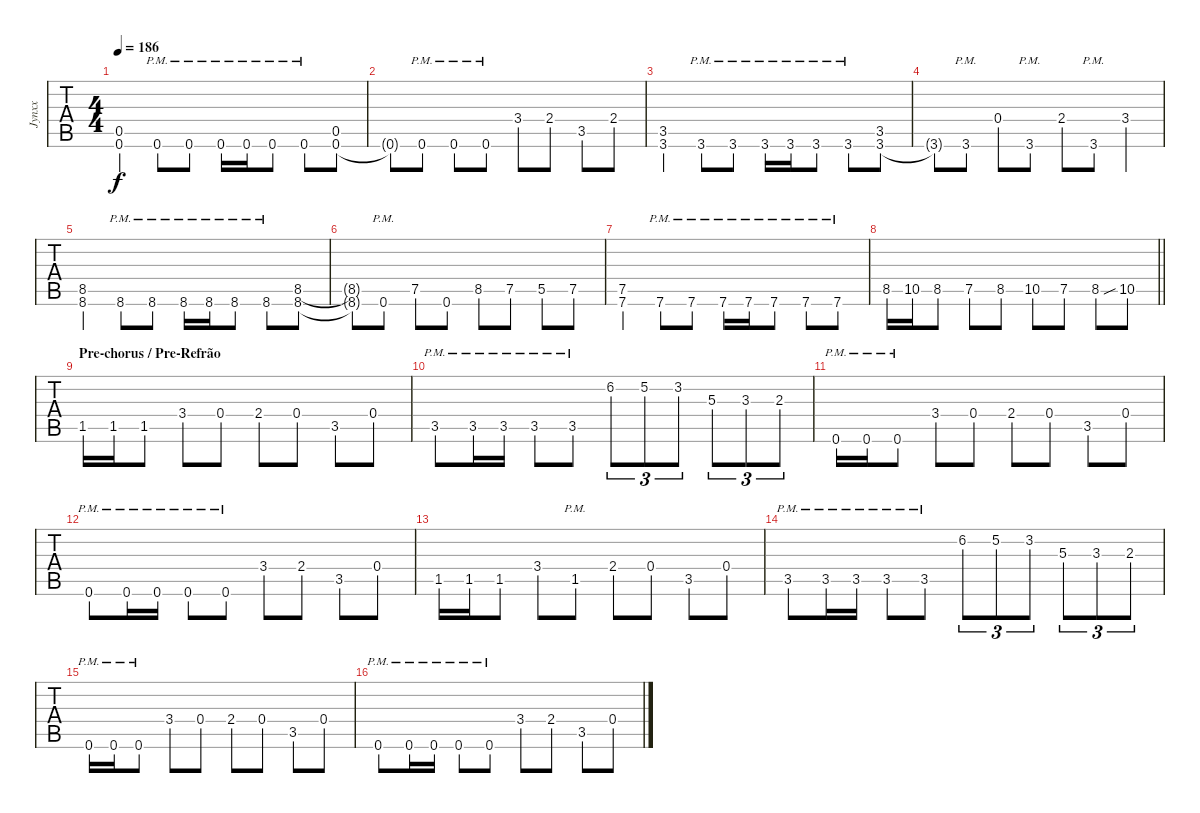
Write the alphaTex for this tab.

\track ("Jynxx" "Jynxx") {instrument overdrivenguitar}
\staff {tabs}
\tuning (Eb4 Bb3 Gb3 Db3 Ab2 Db2) {hide}
\ts (4 4)
\tempo 186
\clef g2
\ks c
(0.5 0.6).4{dy f} 0.6{pm}.8 0.6{pm}.8 0.6{pm}.16 0.6{pm}.16 0.6{pm}.8 0.6{pm}.8 (0.5 0.6).8 |
0.6{t}.8 0.6{pm}.8 0.6{pm}.8 0.6{pm}.8 3.4.8 2.4.8 3.5.8 2.4.8 |
(3.5 3.6).4 3.6{pm}.8 3.6{pm}.8 3.6{pm}.16 3.6{pm}.16 3.6{pm}.8 3.6{pm}.8 (3.5 3.6).8 |
3.6{t}.8 3.6{pm}.8 0.4.8 3.6{pm}.8 2.4.8 3.6{pm}.8 3.4.4 |
(8.5 8.6).4 8.6{pm}.8 8.6{pm}.8 8.6{pm}.16 8.6{pm}.16 8.6{pm}.8 8.6{pm}.8 (8.5 8.6).8 |
(8.5{t} 8.6{t}).8 0.6{pm}.8 7.5.8 0.6.8 8.5.8 7.5.8 5.5.8 7.5.8 |
(7.5 7.6).4 7.6{pm}.8 7.6{pm}.8 7.6{pm}.16 7.6{pm}.16 7.6{pm}.8 7.6{pm}.8 7.6{pm}.8 |
\barLineRight lightlight
8.5.16 10.5.16 8.5.8 7.5.8 8.5.8 10.5.8 7.5.8 8.5.8 10.5{sib}.8 |
\section ("" "Pre-chorus / Pre-Refrão")
1.5.16 1.5.16 1.5.8 3.4.8 0.4.8 2.4.8 0.4.8 3.5.8 0.4.8 |
3.5{pm}.8 3.5{pm}.16 3.5{pm}.16 3.5{pm}.8 3.5{pm}.8 6.2.8{tu (3 2)} 5.2.8{tu (3 2)} 3.2.8{tu (3 2)} 5.3.8{tu (3 2)} 3.3.8{tu (3 2)} 2.3.8{tu (3 2)} |
0.6{pm}.16 0.6{pm}.16 0.6{pm}.8 3.4.8 0.4.8 2.4.8 0.4.8 3.5.8 0.4.8 |
0.6{pm}.8 0.6{pm}.16 0.6{pm}.16 0.6{pm}.8 0.6{pm}.8 3.4.8 2.4.8 3.5.8 0.4.8 |
1.5.16 1.5.16 1.5.8 3.4.8 1.5{pm}.8 2.4.8 0.4.8 3.5.8 0.4.8 |
3.5{pm}.8 3.5{pm}.16 3.5{pm}.16 3.5{pm}.8 3.5{pm}.8 6.2.8{tu (3 2)} 5.2.8{tu (3 2)} 3.2.8{tu (3 2)} 5.3.8{tu (3 2)} 3.3.8{tu (3 2)} 2.3.8{tu (3 2)} |
0.6{pm}.16 0.6{pm}.16 0.6{pm}.8 3.4.8 0.4.8 2.4.8 0.4.8 3.5.8 0.4.8 |
0.6{pm}.8 0.6{pm}.16 0.6{pm}.16 0.6{pm}.8 0.6{pm}.8 3.4.8 2.4.8 3.5.8 0.4.8
